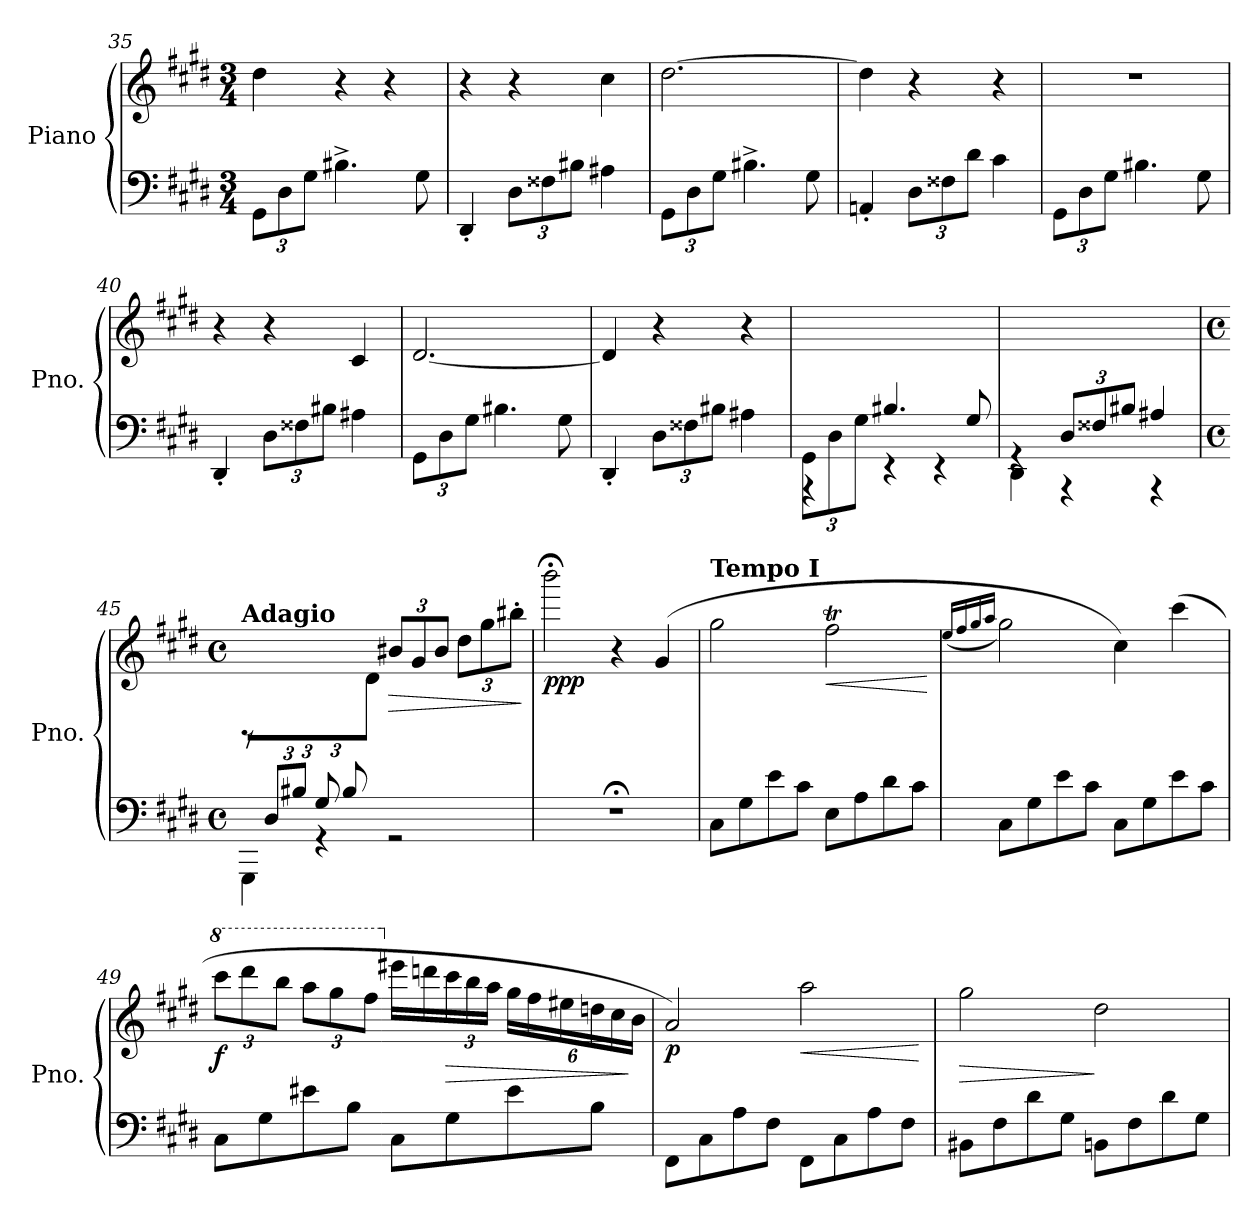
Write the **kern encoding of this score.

**kern	**kern	**dynam
*part1	*part1	*part1
*staff2	*staff1	*staff1/2
*I"Piano	*	*
*I'Pno.	*	*
!!LO:LB:g=z
*clefF4	*clefG2	*
*k[f#c#g#d#]	*k[f#c#g#d#]	*
*M3/4	*M3/4	*
*Xbrackettup	*	*
=35	=35	=35
12GG#\L	4dd#\	.
12D#\	.	.
12G#\J	.	.
4.B#X^\	4r	.
.	4r	.
8G#\	.	.
=36	=36	=36
4DD#'/	4r	.
12D#\L	4r	.
12F##X\	.	.
12B#X\J	.	.
4A#X\	4cc#\	.
=37	=37	=37
12GG#\L	[2.dd#\	.
12D#\	.	.
12G#\J	.	.
4.B#X^\	.	.
8G#\	.	.
=38	=38	=38
4AAn'/	4dd#\]	.
12D#\L	4r	.
12F##X\	.	.
12d#\J	.	.
4c#\	4r	.
=39	=39	=39
12GG#\L	2.r	.
12D#\	.	.
12G#\J	.	.
4.B#X\	.	.
8G#\	.	.
!!LO:LB:g=z
=40	=40	=40
4DD#'/	4r	.
12D#\L	4r	.
12F##X\	.	.
12B#X\J	.	.
4A#X\	4c#/	.
=41	=41	=41
12GG#\L	[2.d#/	.
12D#\	.	.
12G#\J	.	.
4.B#X\	.	.
8G#\	.	.
=42	=42	=42
4DD#'/	4d#/]	.
12D#\L	4r	.
12F##X\	.	.
12B#X\J	.	.
4A#X\	4r	.
=43	=43	=43
*^	*	*
12GG#\L	4r	2.ryy	.
12D#\	.	.	.
12G#\J	.	.	.
4rEE	4.B#X/	.	.
4rEE	.	.	.
.	8G#/	.	.
=44	=44	=44	=44
4DD#\	4rGG	2.ryy	.
4rAAA	12D#/L	.	.
.	12F##X/	.	.
.	12B#X/J	.	.
4rAAA	4A#X/	.	.
!!LO:LB:g=z
=45	=45	=45	=45
*M4/4	*	*M4/4	*
*met(c)	*	*met(c)	*
!	!	!LO:TX:a:B:t=Adagio	!
12ryy	(>4GGG#\	12rGG	.
12D#/L	.	3ryy	.
12B#X/J	.	.	.
12G#/L	4rGG	.	.
12B#/	.	.	.
12%7ryy	.	12d#\J	.
*	*	*Xbrackettup	*
!	!	!	!LO:HP:b
.	2rGG	12b#X/L	>
.	.	12g#/	.
.	.	12b#/J	.
.	.	12dd#\L	.
.	.	12gg#\	.
.	.	12bb#X'\J	.
*v	*v	*	*
.	.	]
=46	=46	=46
!	!	!LO:DY:b
1r;<	2bbb;<\)	ppp
.	4r	.
.	(>4g#/	.
=47	=47	=47
!	!LO:TX:a:B:t=Tempo I	!
8C#\L	2gg#\	.
8G#\	.	.
8e\	.	.
8c#\J	.	.
!	!	!LO:HP:b
8E\L	2ff#T\	<
8A\	.	.
8d#\	.	.
8c#\J	.	.
.	.	[
=48	=48	=48
.	(<16qee/LL	.
.	16qff#/	.
.	16qgg#/	.
.	16qaa/JJ	.
8C#\L	2gg#\)	.
8G#\	.	.
8e\	.	.
8c#\J	.	.
8C#\L	4cc#\)	.
8G#\	.	.
8e\	(>4ccc#\	.
8c#\J	.	.
!!LO:LB:g=z
=49	=49	=49
*	*8va	*
!	!	!LO:DY:b
8C#\L	12cccc#\L	f
.	12dddd#\	.
8G#\	.	.
.	12bbb\J	.
8e#X\	12aaa\L	.
.	12ggg#\	.
8B\J	.	.
.	12fff#\J	.
*	*X8va	*
8C#\L	16eee#X\LL	.
.	16dddn\	.
!	!	!LO:HP:b
8G#\	24ccc#\	>
.	24bb\	.
.	24aa\JJ	.
8e#\	24gg#\LL	.
.	24ff#\	.
.	24ee#X\	.
8B\J	24ddn\	.
.	24cc#\	.
.	24b\JJ	]
=50	=50	=50
!	!	!LO:DY:b
8FF#\L	2a/)	p
8C#\	.	.
8A\	.	.
8F#\J	.	.
!	!	!LO:HP:b
8FF#\L	2aa\	<
8C#\	.	.
8A\	.	.
8F#\J	.	.
.	.	[
=51	=51	=51
!	!	!LO:HP:b
8BB#X\L	2gg#\	>
8F#\	.	.
8d#\	.	.
8G#\J	.	.
8BBn\L	2dd#\	]
8F#\	.	.
8d#\	.	.
8G#\J	.	.
=	=	=
*-	*-	*-
